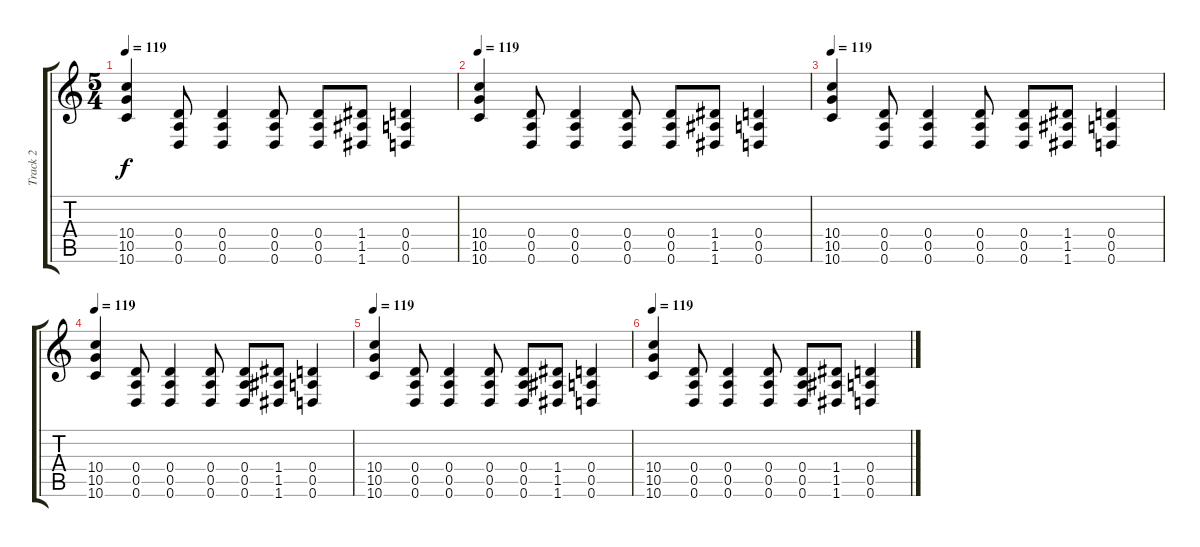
\track ("Track 2" "Track 2") {instrument electricguitarjazz}
\staff {score tabs}
\tuning (E4 B3 G3 D3 A2 D2) {hide}
\ts (5 4)
\tempo 119
\clef g2
\ks c
(10.4 10.5 10.6).4{dy f} (0.4 0.5 0.6).8 (0.4 0.5 0.6).4 (0.4 0.5 0.6).8 (0.4 0.5 0.6).8 (1.4 1.5 1.6).8 (0.4 0.5 0.6).4 |
\tempo 119
(10.4 10.5 10.6).4 (0.4 0.5 0.6).8 (0.4 0.5 0.6).4 (0.4 0.5 0.6).8 (0.4 0.5 0.6).8 (1.4 1.5 1.6).8 (0.4 0.5 0.6).4 |
\tempo 119
(10.4 10.5 10.6).4 (0.4 0.5 0.6).8 (0.4 0.5 0.6).4 (0.4 0.5 0.6).8 (0.4 0.5 0.6).8 (1.4 1.5 1.6).8 (0.4 0.5 0.6).4 |
\tempo 119
(10.4 10.5 10.6).4 (0.4 0.5 0.6).8 (0.4 0.5 0.6).4 (0.4 0.5 0.6).8 (0.4 0.5 0.6).8 (1.4 1.5 1.6).8 (0.4 0.5 0.6).4 |
\tempo 119
(10.4 10.5 10.6).4 (0.4 0.5 0.6).8 (0.4 0.5 0.6).4 (0.4 0.5 0.6).8 (0.4 0.5 0.6).8 (1.4 1.5 1.6).8 (0.4 0.5 0.6).4 |
\tempo 119
(10.4 10.5 10.6).4 (0.4 0.5 0.6).8 (0.4 0.5 0.6).4 (0.4 0.5 0.6).8 (0.4 0.5 0.6).8 (1.4 1.5 1.6).8 (0.4 0.5 0.6).4
